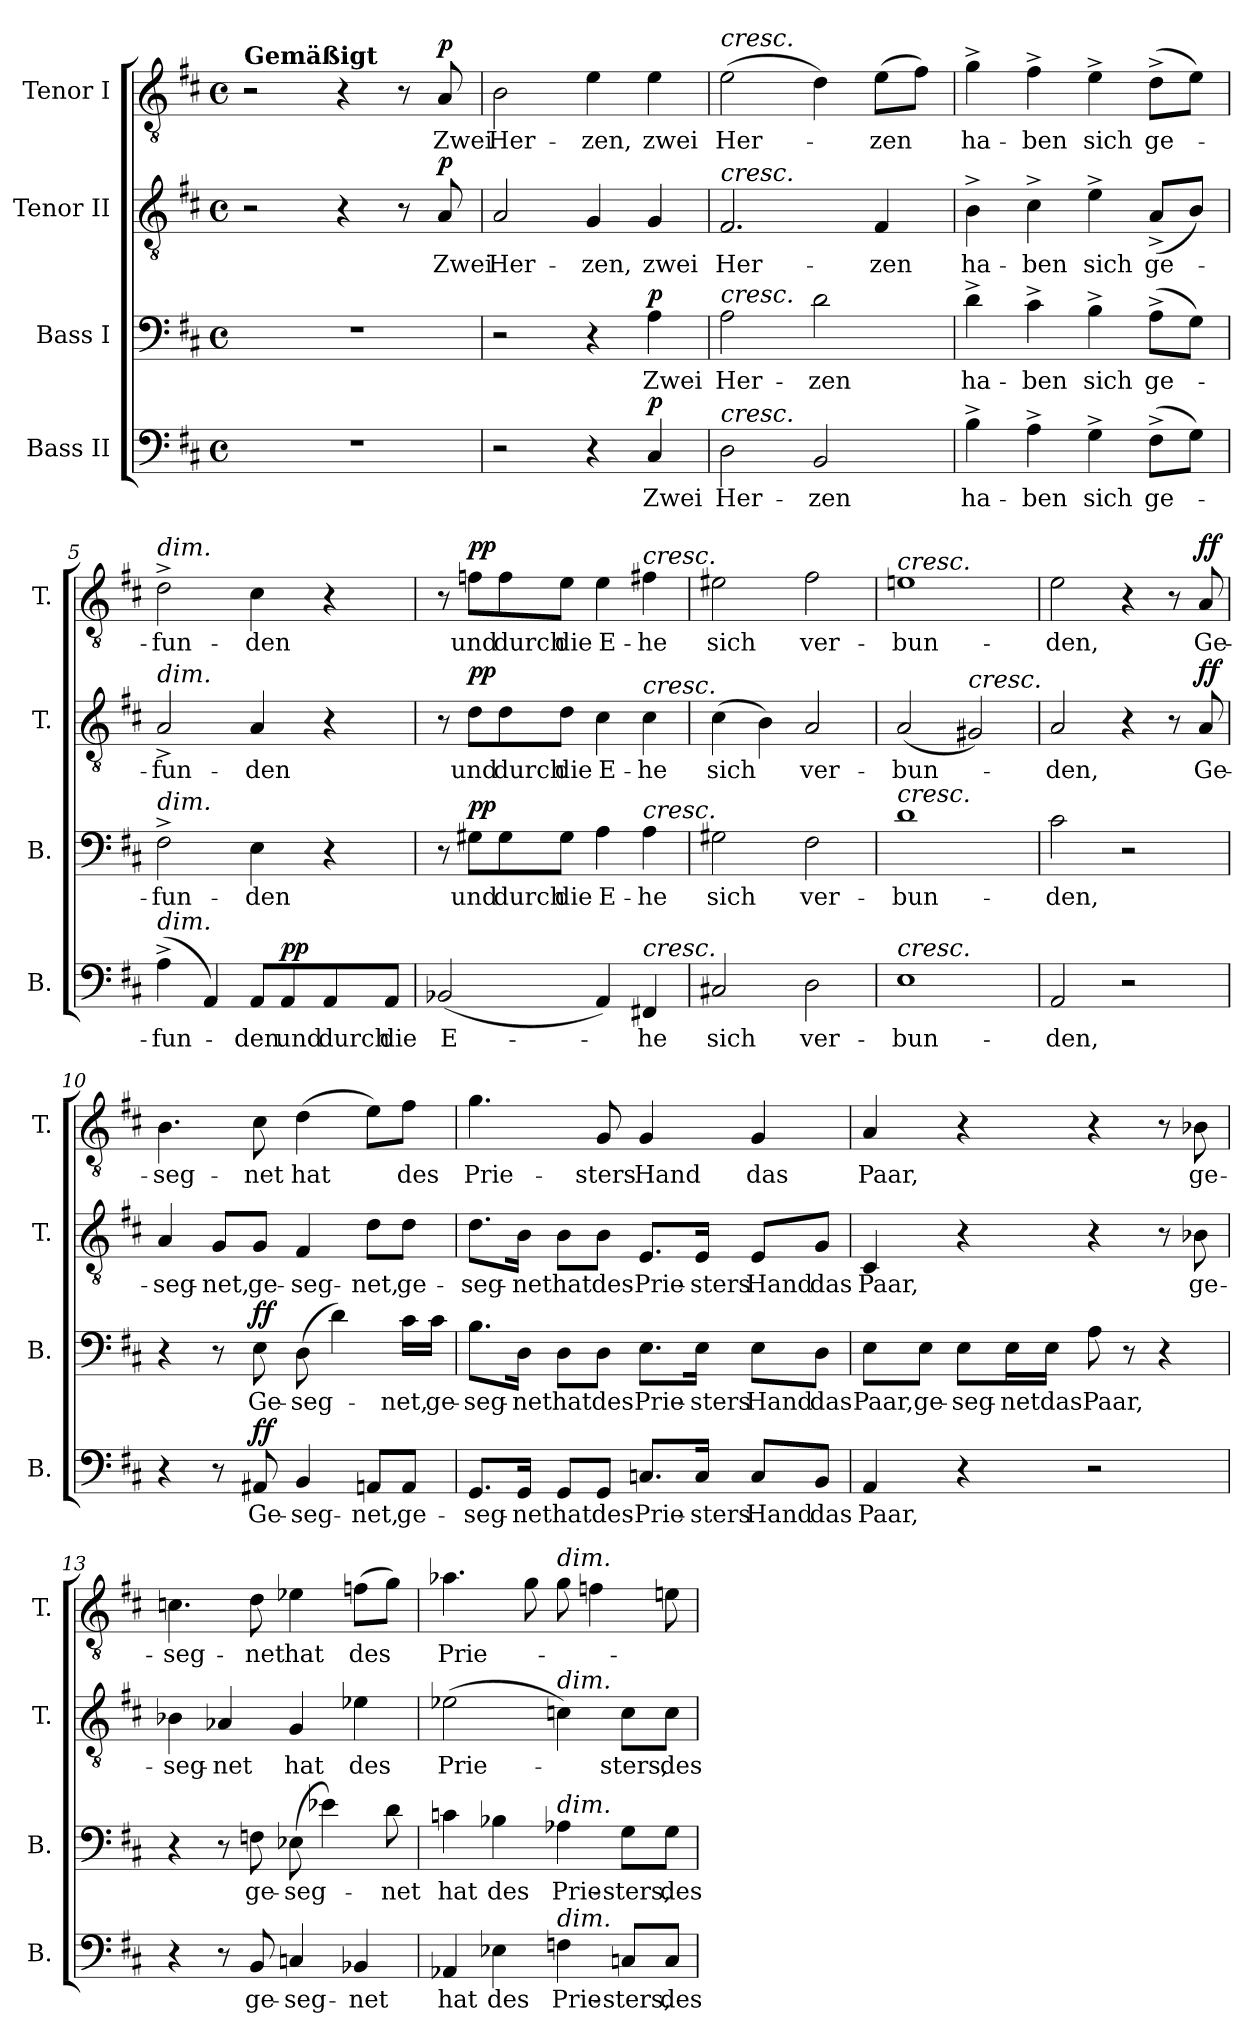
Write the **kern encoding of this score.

**kern	**text	**dynam	**kern	**text	**dynam	**kern	**text	**dynam	**kern	**text	**dynam
*part4	*part4	*part4	*part3	*part3	*part3	*part2	*part2	*part2	*part1	*part1	*part1
*staff4	*staff4	*staff4	*staff3	*staff3	*staff3	*staff2	*staff2	*staff2	*staff1	*staff1	*staff1
*I"Bass II	*	*	*I"Bass I	*	*	*I"Tenor II	*	*	*I"Tenor I	*	*
*I'B.	*	*	*I'B.	*	*	*I'T.	*	*	*I'T.	*	*
*clefF4	*	*	*clefF4	*	*	*clefGv2	*	*	*clefGv2	*	*
*	*	*	*	*	*	*ITrd7c12	*	*	*ITrd7c12	*	*
*k[f#c#]	*	*	*k[f#c#]	*	*	*k[f#c#]	*	*	*k[f#c#]	*	*
*D:	*	*	*D:	*	*	*D:	*	*	*D:	*	*
*M4/4	*	*	*M4/4	*	*	*M4/4	*	*	*M4/4	*	*
*met(c)	*	*	*met(c)	*	*	*met(c)	*	*	*met(c)	*	*
=1	=1	=1	=1	=1	=1	=1	=1	=1	=1	=1	=1
!	!	!	!	!	!	!	!	!	!LO:TX:a:B:t=Gemäßigt	!	!
1r	.	.	1r	.	.	2r	.	.	2r	.	.
.	.	.	.	.	.	4r	.	.	4r	.	.
.	.	.	.	.	.	8r	.	.	8r	.	.
!	!	!	!	!	!	!	!LO:LY:b	!LO:DY:b	!	!LO:LY:b	!LO:DY:b
.	.	.	.	.	.	8AA/	Zwei	p	8AA/	Zwei	p
=2	=2	=2	=2	=2	=2	=2	=2	=2	=2	=2	=2
!	!	!	!	!	!	!	!LO:LY:b	!	!	!LO:LY:b	!
2r	.	.	2r	.	.	2AA/	Her-	.	2BB\	Her-	.
!	!	!	!	!	!	!	!LO:LY:b	!	!	!LO:LY:b	!
4r	.	.	4r	.	.	4GG/	-zen,	.	4E\	-zen,	.
!	!LO:LY:b	!LO:DY:b	!	!LO:LY:b	!LO:DY:b	!	!LO:LY:b	!	!	!LO:LY:b	!
4C#/	Zwei	p	4A\	Zwei	p	4GG/	zwei	.	4E\	zwei	.
=3	=3	=3	=3	=3	=3	=3	=3	=3	=3	=3	=3
!	!	!	!	!	!	!	!	!	!LO:TX:a:i:t=cresc.	!	!
!	!	!	!	!	!	!LO:TX:a:i:t=cresc.	!	!	!	!	!
!	!	!	!LO:TX:a:i:t=cresc.	!	!	!	!	!	!	!	!
!LO:TX:a:i:t=cresc.	!	!	!	!	!	!	!	!	!	!	!
!	!LO:LY:b	!	!	!LO:LY:b	!	!	!LO:LY:b	!	!	!LO:LY:b	!
2D\	Her-	.	2A\	Her-	.	2.FF#/	Her-	.	(>2E\	Her-	.
!	!LO:LY:b	!	!	!LO:LY:b	!	!	!	!	!	!	!
2BB/	-zen	.	2d\	-zen	.	.	.	.	4D\)	.	.
!	!	!	!	!	!	!	!LO:LY:b	!	!	!LO:LY:b	!
.	.	.	.	.	.	4FF#/	-zen	.	(>8E\L	-zen	.
.	.	.	.	.	.	.	.	.	8F#\J)	.	.
=4	=4	=4	=4	=4	=4	=4	=4	=4	=4	=4	=4
!	!LO:LY:b	!	!	!LO:LY:b	!	!	!LO:LY:b	!	!	!LO:LY:b	!
4B^\	ha-	.	4d^\	ha-	.	4BB^\	ha-	.	4G^\	ha-	.
!	!LO:LY:b	!	!	!LO:LY:b	!	!	!LO:LY:b	!	!	!LO:LY:b	!
4A^\	-ben	.	4c#^\	-ben	.	4C#^\	-ben	.	4F#^\	-ben	.
!	!LO:LY:b	!	!	!LO:LY:b	!	!	!LO:LY:b	!	!	!LO:LY:b	!
4G^\	sich	.	4B^\	sich	.	4E^\	sich	.	4E^\	sich	.
!	!LO:LY:b	!	!	!LO:LY:b	!	!	!LO:LY:b	!	!	!LO:LY:b	!
(>8F#^\L	ge-	.	(>8A^\L	ge-	.	(<8AA^/L	ge-	.	(>8D^\L	ge-	.
8G\J)	.	.	8G\J)	.	.	8BB/J)	.	.	8E\J)	.	.
=5	=5	=5	=5	=5	=5	=5	=5	=5	=5	=5	=5
!	!	!	!	!	!	!	!	!	!LO:TX:a:i:t=dim.	!	!
!	!	!	!	!	!	!LO:TX:a:i:t=dim.	!	!	!	!	!
!	!	!	!LO:TX:a:i:t=dim.	!	!	!	!	!	!	!	!
!LO:TX:a:i:t=dim.	!	!	!	!	!	!	!	!	!	!	!
!	!LO:LY:b	!	!	!LO:LY:b	!	!	!LO:LY:b	!	!	!LO:LY:b	!
(>4A^\	-fun-	.	2F#^\	-fun-	.	2AA^/	-fun-	.	2D^\	-fun-	.
4AA/)	.	.	.	.	.	.	.	.	.	.	.
!	!LO:LY:b	!	!	!LO:LY:b	!	!	!LO:LY:b	!	!	!LO:LY:b	!
8AA/L	-den	.	4E\	-den	.	4AA/	-den	.	4C#\	-den	.
!	!LO:LY:b	!LO:DY:b	!	!	!	!	!	!	!	!	!
8AA/	und	pp	.	.	.	.	.	.	.	.	.
!	!LO:LY:b	!	!	!	!	!	!	!	!	!	!
8AA/	durch	.	4r	.	.	4r	.	.	4r	.	.
!	!LO:LY:b	!	!	!	!	!	!	!	!	!	!
8AA/J	die	.	.	.	.	.	.	.	.	.	.
!!LO:LB:g=z
=6	=6	=6	=6	=6	=6	=6	=6	=6	=6	=6	=6
!	!LO:LY:b	!	!	!	!	!	!	!	!	!	!
(<2BB-X/	E-	.	8r	.	.	8r	.	.	8r	.	.
!	!	!	!	!LO:LY:b	!LO:DY:b	!	!LO:LY:b	!LO:DY:b	!	!LO:LY:b	!LO:DY:b
.	.	.	8G#X\L	und	pp	8D\L	und	pp	8Fn\L	und	pp
!	!	!	!	!LO:LY:b	!	!	!LO:LY:b	!	!	!LO:LY:b	!
.	.	.	8G#\	durch	.	8D\	durch	.	8F\	durch	.
!	!	!	!	!LO:LY:b	!	!	!LO:LY:b	!	!	!LO:LY:b	!
.	.	.	8G#\J	die	.	8D\J	die	.	8E\J	die	.
!	!	!	!	!LO:LY:b	!	!	!LO:LY:b	!	!	!LO:LY:b	!
4AA/)	.	.	4A\	E-	.	4C#\	E-	.	4E\	E-	.
!	!	!	!	!	!	!	!	!	!LO:TX:a:i:t=cresc.	!	!
!	!	!	!	!	!	!LO:TX:a:i:t=cresc.	!	!	!	!	!
!	!	!	!LO:TX:a:i:t=cresc.	!	!	!	!	!	!	!	!
!LO:TX:a:i:t=cresc.	!	!	!	!	!	!	!	!	!	!	!
!	!LO:LY:b	!	!	!LO:LY:b	!	!	!LO:LY:b	!	!	!LO:LY:b	!
4FF#X/	-he	.	4A\	-he	.	4C#\	-he	.	4F#X\	-he	.
=7	=7	=7	=7	=7	=7	=7	=7	=7	=7	=7	=7
!	!LO:LY:b	!	!	!LO:LY:b	!	!	!LO:LY:b	!	!	!LO:LY:b	!
2C#X/	sich	.	2G#X\	sich	.	(>4C#\	sich	.	2E#X\	sich	.
.	.	.	.	.	.	4BB\)	.	.	.	.	.
!	!LO:LY:b	!	!	!LO:LY:b	!	!	!LO:LY:b	!	!	!LO:LY:b	!
2D\	ver-	.	2F#\	ver-	.	2AA/	ver-	.	2F#\	ver-	.
=8	=8	=8	=8	=8	=8	=8	=8	=8	=8	=8	=8
!	!	!	!	!	!	!	!	!	!LO:TX:a:i:t=cresc.	!	!
!	!	!	!LO:TX:a:i:t=cresc.	!	!	!	!	!	!	!	!
!LO:TX:a:i:t=cresc.	!	!	!	!	!	!	!	!	!	!	!
!	!LO:LY:b	!	!	!LO:LY:b	!	!	!LO:LY:b	!	!	!LO:LY:b	!
1E	-bun-	.	1d	-bun-	.	(<2AA/	-bun-	.	1En	-bun-	.
!	!	!	!	!	!	!LO:TX:a:i:t=cresc.	!	!	!	!	!
.	.	.	.	.	.	2GG#X/)	.	.	.	.	.
=9	=9	=9	=9	=9	=9	=9	=9	=9	=9	=9	=9
!	!LO:LY:b	!	!	!LO:LY:b	!	!	!LO:LY:b	!	!	!LO:LY:b	!
2AA/	-den,	.	2c#\	-den,	.	2AA/	-den,	.	2E\	-den,	.
2r	.	.	2r	.	.	4r	.	.	4r	.	.
.	.	.	.	.	.	8r	.	.	8r	.	.
!	!	!	!	!	!	!	!LO:LY:b	!LO:DY:b	!	!LO:LY:b	!LO:DY:b
.	.	.	.	.	.	8AA/	Ge-	ff	8AA/	Ge-	ff
=10	=10	=10	=10	=10	=10	=10	=10	=10	=10	=10	=10
!	!	!	!	!	!	!	!LO:LY:b	!	!	!LO:LY:b	!
4r	.	.	4r	.	.	4AA/	-seg-	.	4.BB\	-seg-	.
!	!	!	!	!	!	!	!LO:LY:b	!	!	!	!
8r	.	.	8r	.	.	8GG/L	-net,	.	.	.	.
!	!LO:LY:b	!LO:DY:b	!	!LO:LY:b	!LO:DY:b	!	!LO:LY:b	!	!	!LO:LY:b	!
8AA#X/	Ge-	ff	8E\	Ge-	ff	8GG/J	ge-	.	8C#\	-net	.
!	!LO:LY:b	!	!	!LO:LY:b	!	!	!LO:LY:b	!	!	!LO:LY:b	!
4BB/	-seg-	.	(>8D\	-seg-	.	4FF#/	-seg-	.	(>4D\	hat	.
.	.	.	4d\)	.	.	.	.	.	.	.	.
!	!LO:LY:b	!	!	!	!	!	!LO:LY:b	!	!	!	!
8AAn/L	-net,	.	.	.	.	8D\L	-net,	.	8E\L)	.	.
!	!LO:LY:b	!	!	!LO:LY:b	!	!	!LO:LY:b	!	!	!LO:LY:b	!
8AA/J	ge-	.	16c#\LL	-net,	.	8D\J	ge-	.	8F#\J	des	.
!	!	!	!	!LO:LY:b	!	!	!	!	!	!	!
.	.	.	16c#\JJ	ge-	.	.	.	.	.	.	.
!!LO:PB:g=z
=11	=11	=11	=11	=11	=11	=11	=11	=11	=11	=11	=11
!	!LO:LY:b	!	!	!LO:LY:b	!	!	!LO:LY:b	!	!	!LO:LY:b	!
8.GG/L	-seg-	.	8.B\L	-seg-	.	8.D\L	-seg-	.	4.G\	Prie-	.
!	!LO:LY:b	!	!	!LO:LY:b	!	!	!LO:LY:b	!	!	!	!
16GG/Jk	-net	.	16D\Jk	-net	.	16BB\Jk	-net	.	.	.	.
!	!LO:LY:b	!	!	!LO:LY:b	!	!	!LO:LY:b	!	!	!	!
8GG/L	hat	.	8D\L	hat	.	8BB\L	hat	.	.	.	.
!	!LO:LY:b	!	!	!LO:LY:b	!	!	!LO:LY:b	!	!	!LO:LY:b	!
8GG/J	des	.	8D\J	des	.	8BB\J	des	.	8GG/	-sters	.
!	!LO:LY:b	!	!	!LO:LY:b	!	!	!LO:LY:b	!	!	!LO:LY:b	!
8.Cn/L	Prie-	.	8.E\L	Prie-	.	8.EE/L	Prie-	.	4GG/	Hand	.
!	!LO:LY:b	!	!	!LO:LY:b	!	!	!LO:LY:b	!	!	!	!
16C/Jk	-sters	.	16E\Jk	-sters	.	16EE/Jk	-sters	.	.	.	.
!	!LO:LY:b	!	!	!LO:LY:b	!	!	!LO:LY:b	!	!	!LO:LY:b	!
8C/L	Hand	.	8E\L	Hand	.	8EE/L	Hand	.	4GG/	das	.
!	!LO:LY:b	!	!	!LO:LY:b	!	!	!LO:LY:b	!	!	!	!
8BB/J	das	.	8D\J	das	.	8GG/J	das	.	.	.	.
=12	=12	=12	=12	=12	=12	=12	=12	=12	=12	=12	=12
!	!LO:LY:b	!	!	!LO:LY:b	!	!	!LO:LY:b	!	!	!LO:LY:b	!
4AA/	Paar,	.	8E\L	Paar,	.	4CC#/	Paar,	.	4AA/	Paar,	.
!	!	!	!	!LO:LY:b	!	!	!	!	!	!	!
.	.	.	8E\J	ge-	.	.	.	.	.	.	.
!	!	!	!	!LO:LY:b	!	!	!	!	!	!	!
4r	.	.	8E\L	-seg-	.	4r	.	.	4r	.	.
!	!	!	!	!LO:LY:b	!	!	!	!	!	!	!
.	.	.	16E\L	-net	.	.	.	.	.	.	.
!	!	!	!	!LO:LY:b	!	!	!	!	!	!	!
.	.	.	16E\JJ	das	.	.	.	.	.	.	.
!	!	!	!	!LO:LY:b	!	!	!	!	!	!	!
2r	.	.	8A\	Paar,	.	4r	.	.	4r	.	.
.	.	.	8r	.	.	.	.	.	.	.	.
.	.	.	4r	.	.	8r	.	.	8r	.	.
!	!	!	!	!	!	!	!LO:LY:b	!	!	!LO:LY:b	!
.	.	.	.	.	.	8BB-X\	ge-	.	8BB-X\	ge-	.
=13	=13	=13	=13	=13	=13	=13	=13	=13	=13	=13	=13
!	!	!	!	!	!	!	!LO:LY:b	!	!	!LO:LY:b	!
4r	.	.	4r	.	.	4BB-X\	-seg-	.	4.Cn\	-seg-	.
!	!	!	!	!	!	!	!LO:LY:b	!	!	!	!
8r	.	.	8r	.	.	4AA-X/	-net	.	.	.	.
!	!LO:LY:b	!	!	!LO:LY:b	!	!	!	!	!	!LO:LY:b	!
8BB/	ge-	.	8Fn\	ge-	.	.	.	.	8D\	-net	.
!	!LO:LY:b	!	!	!LO:LY:b	!	!	!LO:LY:b	!	!	!LO:LY:b	!
4Cn/	-seg-	.	(>8E-X\	-seg-	.	4GG/	hat	.	4E-X\	hat	.
.	.	.	4e-X\)	.	.	.	.	.	.	.	.
!	!LO:LY:b	!	!	!	!	!	!LO:LY:b	!	!	!LO:LY:b	!
4BB-X/	-net	.	.	.	.	4E-X\	des	.	(>8Fn\L	des	.
!	!	!	!	!LO:LY:b	!	!	!	!	!	!	!
.	.	.	8d\	-net	.	.	.	.	8G\J)	.	.
!!LO:PB:g=z
=14	=14	=14	=14	=14	=14	=14	=14	=14	=14	=14	=14
!	!LO:LY:b	!	!	!LO:LY:b	!	!	!LO:LY:b	!	!	!LO:LY:b	!
4AA-X/	hat	.	4cn\	hat	.	(>2E-X\	Prie-	.	4.A-X\	Prie-	.
!	!LO:LY:b	!	!	!LO:LY:b	!	!	!	!	!	!	!
4E-X\	des	.	4B-X\	des	.	.	.	.	.	.	.
.	.	.	.	.	.	.	.	.	8G\	.	.
!	!	!	!	!	!	!	!	!	!LO:TX:a:i:t=dim.	!	!
!	!	!	!	!	!	!LO:TX:a:i:t=dim.	!	!	!	!	!
!	!	!	!LO:TX:a:i:t=dim.	!	!	!	!	!	!	!	!
!LO:TX:a:i:t=dim.	!	!	!	!	!	!	!	!	!	!	!
!	!LO:LY:b	!	!	!LO:LY:b	!	!	!	!	!	!	!
4Fn\	Prie-	.	4A-X\	Prie-	.	4Cn\)	.	.	8G\	.	.
.	.	.	.	.	.	.	.	.	4Fn\	.	.
!	!LO:LY:b	!	!	!LO:LY:b	!	!	!LO:LY:b	!	!	!	!
8Cn/L	-sters,	.	8G\L	-sters,	.	8C\L	-sters,	.	.	.	.
!	!LO:LY:b	!	!	!LO:LY:b	!	!	!LO:LY:b	!	!	!	!
8C/J	des	.	8G\J	des	.	8C\J	des	.	8En\	.	.
=	=	=	=	=	=	=	=	=	=	=	=
*-	*-	*-	*-	*-	*-	*-	*-	*-	*-	*-	*-
